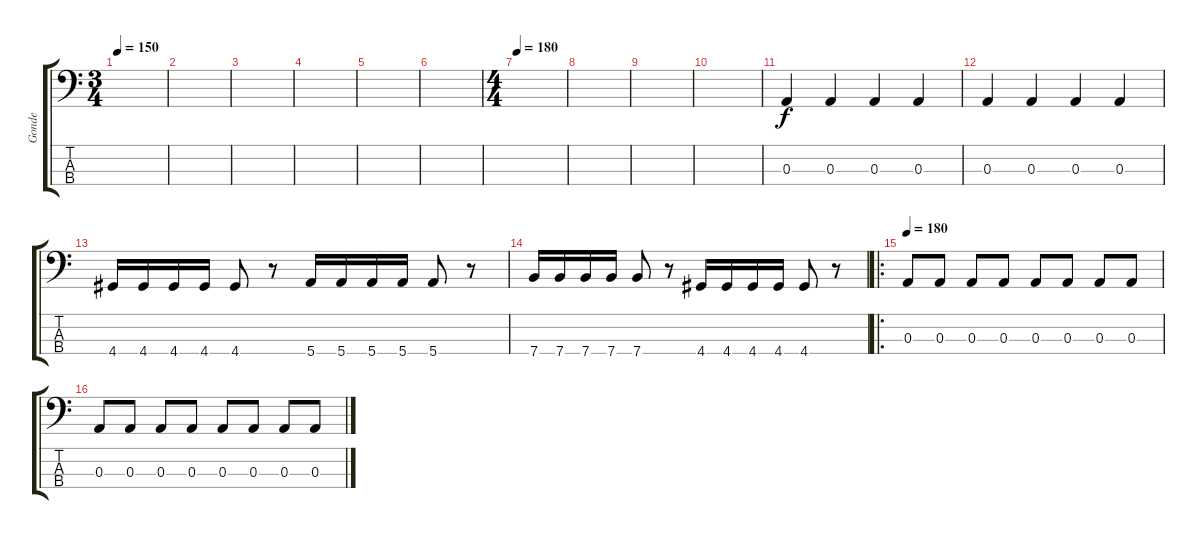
\track ("Gonde" "Gonde") {instrument electricbassfinger}
\staff {score tabs}
\tuning (G2 D2 A1 E1) {hide}
\ts (3 4)
\tempo 150
\clef f4
\ks c
|
|
|
|
|
|
\ts (4 4)
\tempo 180
|
|
|
|
0.3.4 0.3.4 0.3.4 0.3.4 |
0.3.4 0.3.4 0.3.4 0.3.4 |
4.4.16{instrument electricbassfinger} 4.4.16 4.4.16 4.4.16 4.4.8 r.8 5.4.16 5.4.16 5.4.16 5.4.16 5.4.8 r.8 |
7.4.16 7.4.16 7.4.16 7.4.16 7.4.8 r.8 4.4.16 4.4.16 4.4.16 4.4.16 4.4.8 r.8 |
\ro
\tempo 180
0.3.8 0.3.8 0.3.8 0.3.8 0.3.8 0.3.8 0.3.8 0.3.8 |
0.3.8 0.3.8 0.3.8 0.3.8 0.3.8 0.3.8 0.3.8 0.3.8
